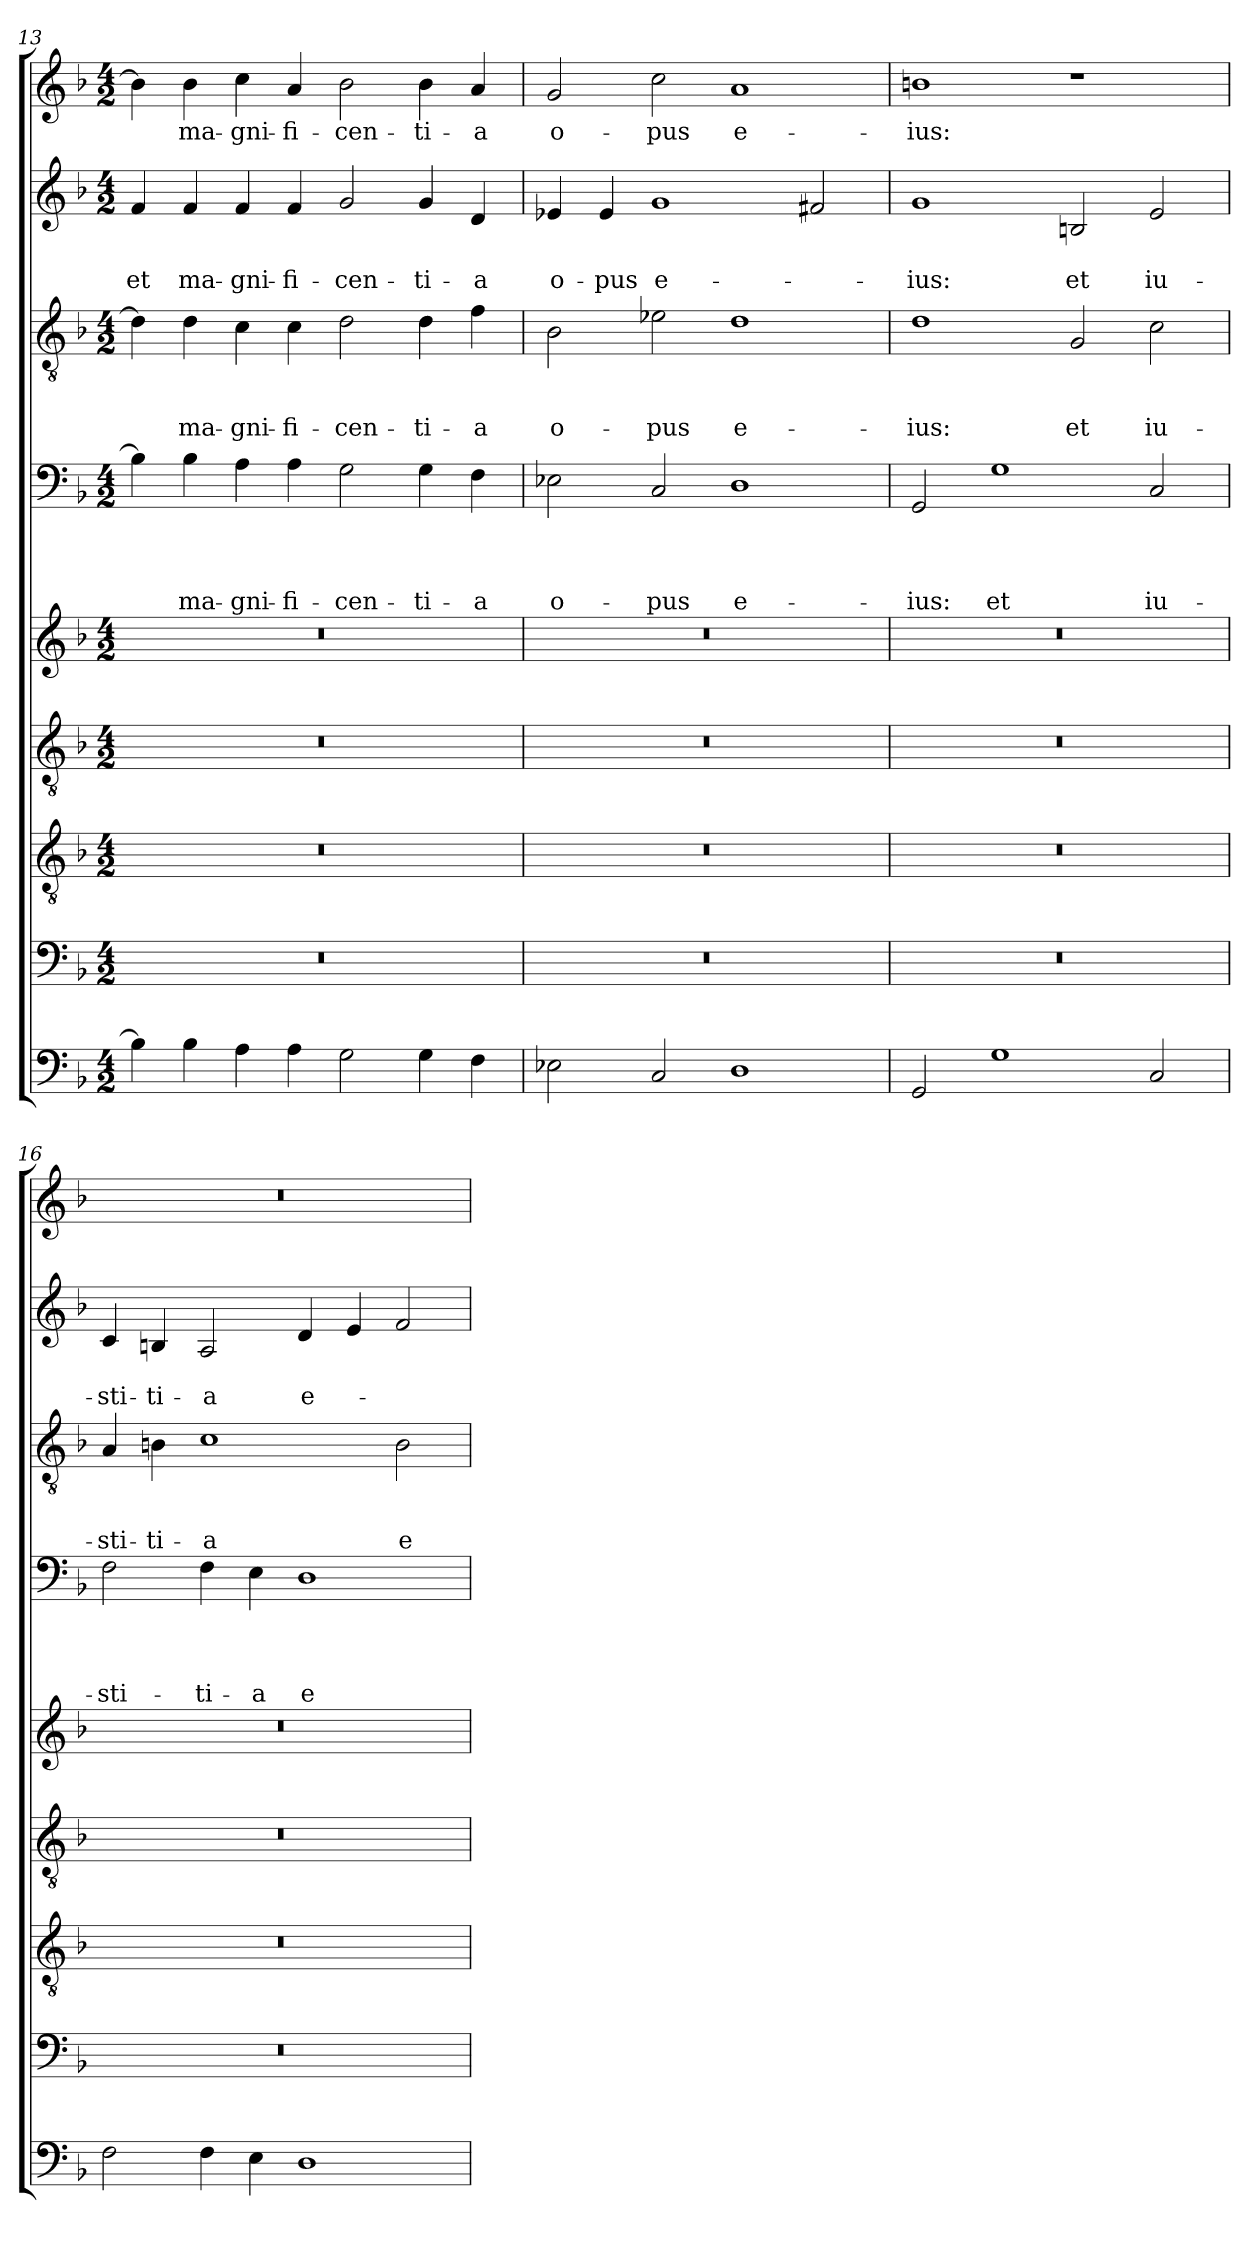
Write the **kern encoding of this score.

**kern	**kern	**kern	**kern	**kern	**kern	**text	**text	**text	**text	**kern	**text	**text	**text	**kern	**text	**text	**kern	**text
*part9	*part8	*part7	*part6	*part5	*part4	*part4	*part4	*part4	*part4	*part3	*part3	*part3	*part3	*part2	*part2	*part2	*part1	*part1
*staff9	*staff8	*staff7	*staff6	*staff5	*staff4	*staff4	*staff4	*staff4	*staff4	*staff3	*staff3	*staff3	*staff3	*staff2	*staff2	*staff2	*staff1	*staff1
!!LO:LB:g=z
*clefF4	*clefF4	*clefGv2	*clefGv2	*clefG2	*clefF4	*	*	*	*	*clefGv2	*	*	*	*clefG2	*	*	*clefG2	*
*k[b-]	*k[b-]	*k[b-]	*k[b-]	*k[b-]	*k[b-]	*	*	*	*	*k[b-]	*	*	*	*k[b-]	*	*	*k[b-]	*
*F:	*F:	*F:	*F:	*F:	*F:	*	*	*	*	*F:	*	*	*	*F:	*	*	*F:	*
*M4/2	*M4/2	*M4/2	*M4/2	*M4/2	*M4/2	*	*	*	*	*M4/2	*	*	*	*M4/2	*	*	*M4/2	*
=13	=13	=13	=13	=13	=13	=13	=13	=13	=13	=13	=13	=13	=13	=13	=13	=13	=13	=13
!	!	!	!	!	!	!	!	!	!	!	!	!	!	!	!	!LO:LY:b	!	!
4B-\]	0r	0r	0r	0r	4B-\]	.	.	.	.	4d\]	.	.	.	4f/	.	et	4b-\]	.
!	!	!	!	!	!	!	!	!	!LO:LY:b	!	!	!	!LO:LY:b	!	!	!LO:LY:b	!	!LO:LY:b
4B-\	.	.	.	.	4B-\	.	.	.	ma-	4d\	.	.	ma-	4f/	.	ma-	4b-\	ma-
!	!	!	!	!	!	!	!	!	!LO:LY:b	!	!	!	!LO:LY:b	!	!	!LO:LY:b	!	!LO:LY:b
4A\	.	.	.	.	4A\	.	.	.	-gni-	4c\	.	.	-gni-	4f/	.	-gni-	4cc\	-gni-
!	!	!	!	!	!	!	!	!	!LO:LY:b	!	!	!	!LO:LY:b	!	!	!LO:LY:b	!	!LO:LY:b
4A\	.	.	.	.	4A\	.	.	.	-fi-	4c\	.	.	-fi-	4f/	.	-fi-	4a/	-fi-
!	!	!	!	!	!	!	!	!	!LO:LY:b	!	!	!	!LO:LY:b	!	!	!LO:LY:b	!	!LO:LY:b
2G\	.	.	.	.	2G\	.	.	.	-cen-	2d\	.	.	-cen-	2g/	.	-cen-	2b-\	-cen-
!	!	!	!	!	!	!	!	!	!LO:LY:b	!	!	!	!LO:LY:b	!	!	!LO:LY:b	!	!LO:LY:b
4G\	.	.	.	.	4G\	.	.	.	-ti-	4d\	.	.	-ti-	4g/	.	-ti-	4b-\	-ti-
!	!	!	!	!	!	!	!	!	!LO:LY:b	!	!	!	!LO:LY:b	!	!	!LO:LY:b	!	!LO:LY:b
4F\	.	.	.	.	4F\	.	.	.	-a	4f\	.	.	-a	4d/	.	-a	4a/	-a
=14	=14	=14	=14	=14	=14	=14	=14	=14	=14	=14	=14	=14	=14	=14	=14	=14	=14	=14
!	!	!	!	!	!	!	!	!	!LO:LY:b	!	!	!	!LO:LY:b	!	!	!LO:LY:b	!	!LO:LY:b
2E-X\	0r	0r	0r	0r	2E-X\	.	.	.	o-	2B-\	.	.	o-	4e-X/	.	o-	2g/	o-
!	!	!	!	!	!	!	!	!	!	!	!	!	!	!	!	!LO:LY:b	!	!
.	.	.	.	.	.	.	.	.	.	.	.	.	.	4e-/	.	-pus	.	.
!	!	!	!	!	!	!	!	!	!LO:LY:b	!	!	!	!LO:LY:b	!	!	!LO:LY:b	!	!LO:LY:b
2C/	.	.	.	.	2C/	.	.	.	-pus	2e-X\	.	.	-pus	1g	.	e-	2cc\	-pus
!	!	!	!	!	!	!	!	!	!LO:LY:b	!	!	!	!LO:LY:b	!	!	!	!	!LO:LY:b
1D	.	.	.	.	1D	.	.	.	e-	1d	.	.	e-	.	.	.	1a	e-
.	.	.	.	.	.	.	.	.	.	.	.	.	.	2f#X/	.	.	.	.
=15	=15	=15	=15	=15	=15	=15	=15	=15	=15	=15	=15	=15	=15	=15	=15	=15	=15	=15
!	!	!	!	!	!	!	!	!	!LO:LY:b	!	!	!	!LO:LY:b	!	!	!LO:LY:b	!	!LO:LY:b
2GG/	0r	0r	0r	0r	2GG/	.	.	.	-ius:	1d	.	.	-ius:	1g	.	-ius:	1bn	-ius:
!	!	!	!	!	!	!	!	!	!LO:LY:b	!	!	!	!	!	!	!	!	!
1G	.	.	.	.	1G	.	.	.	et	.	.	.	.	.	.	.	.	.
!	!	!	!	!	!	!	!	!	!	!	!	!	!LO:LY:b	!	!	!LO:LY:b	!	!
.	.	.	.	.	.	.	.	.	.	2G/	.	.	et	2Bn/	.	et	1r	.
!	!	!	!	!	!	!	!	!	!LO:LY:b	!	!	!	!LO:LY:b	!	!	!LO:LY:b	!	!
2C/	.	.	.	.	2C/	.	.	.	iu-	2c\	.	.	iu-	2e/	.	iu-	.	.
=16	=16	=16	=16	=16	=16	=16	=16	=16	=16	=16	=16	=16	=16	=16	=16	=16	=16	=16
!	!	!	!	!	!	!	!	!	!LO:LY:b	!	!	!	!LO:LY:b	!	!	!LO:LY:b	!	!
2F\	0r	0r	0r	0r	2F\	.	.	.	-sti-	4A/	.	.	-sti-	4c/	.	-sti-	0r	.
!	!	!	!	!	!	!	!	!	!	!	!	!	!LO:LY:b	!	!	!LO:LY:b	!	!
.	.	.	.	.	.	.	.	.	.	4Bn\	.	.	-ti-	4Bn/	.	-ti-	.	.
!	!	!	!	!	!	!	!	!	!LO:LY:b	!	!	!	!LO:LY:b	!	!	!LO:LY:b	!	!
4F\	.	.	.	.	4F\	.	.	.	-ti-	1c	.	.	-a	2A/	.	-a	.	.
!	!	!	!	!	!	!	!	!	!LO:LY:b	!	!	!	!	!	!	!	!	!
4E\	.	.	.	.	4E\	.	.	.	-a	.	.	.	.	.	.	.	.	.
!	!	!	!	!	!	!	!	!	!LO:LY:b	!	!	!	!	!	!	!LO:LY:b	!	!
1D	.	.	.	.	1D	.	.	.	e-	.	.	.	.	4d/	.	e-	.	.
.	.	.	.	.	.	.	.	.	.	.	.	.	.	4e/	.	.	.	.
!	!	!	!	!	!	!	!	!	!	!	!	!	!LO:LY:b	!	!	!	!	!
.	.	.	.	.	.	.	.	.	.	2B\	.	.	e-	2f/	.	.	.	.
=	=	=	=	=	=	=	=	=	=	=	=	=	=	=	=	=	=	=
*-	*-	*-	*-	*-	*-	*-	*-	*-	*-	*-	*-	*-	*-	*-	*-	*-	*-	*-
